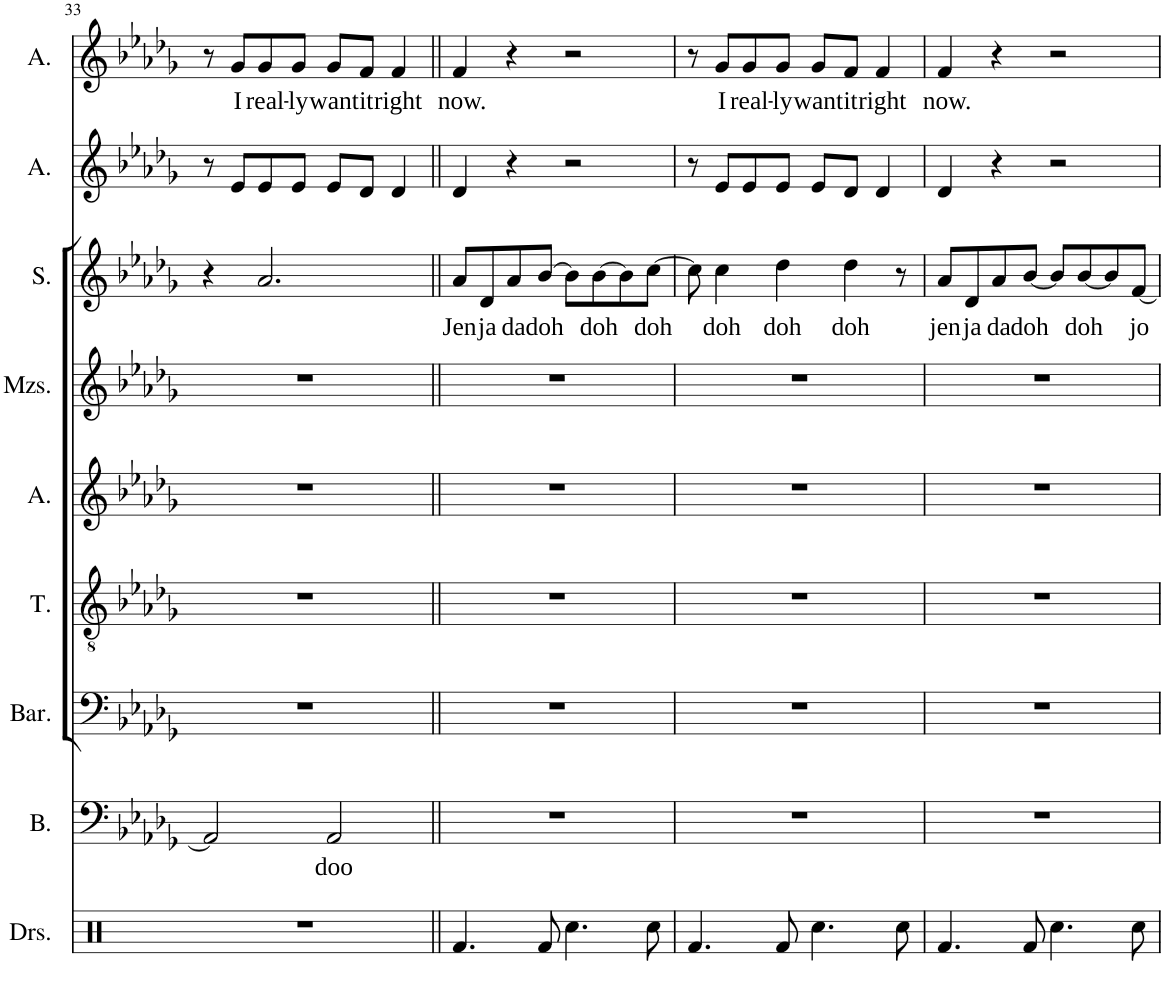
**kern	**kern	**text	**kern	**kern	**kern	**kern	**kern	**text	**kern	**kern	**text
*part9	*part8	*part8	*part7	*part6	*part5	*part4	*part3	*part3	*part2	*part1	*part1
*staff9	*staff8	*staff8	*staff7	*staff6	*staff5	*staff4	*staff3	*staff3	*staff2	*staff1	*staff1
*I"Drumset	*I"Bass	*	*I"Baritone	*I"Tenor	*I"Alto	*I"Mezzo-soprano	*I"Soprano	*	*I"Alto	*I"Alto	*
*I'Drs.	*I'B.	*	*I'Bar.	*I'T.	*I'A.	*I'Mzs.	*I'S.	*	*I'A.	*I'A.	*
!!LO:PB:g=z
*clefX	*clefF4	*	*clefF4	*clefGv2	*clefG2	*clefG2	*clefG2	*	*clefG2	*clefG2	*
*k[]	*k[b-e-a-d-g-]	*	*k[b-e-a-d-g-]	*k[b-e-a-d-g-]	*k[b-e-a-d-g-]	*k[b-e-a-d-g-]	*k[b-e-a-d-g-]	*	*k[b-e-a-d-g-]	*k[b-e-a-d-g-]	*
*M4/4	*M4/4	*	*M4/4	*M4/4	*M4/4	*M4/4	*M4/4	*	*M4/4	*M4/4	*
=33	=33	=33	=33	=33	=33	=33	=33	=33	=33	=33	=33
1r	2AA-/]	.	1r	1r	1r	1r	4r	.	8r	8r	.
!	!	!	!	!	!	!	!	!	!	!	!LO:LY:b
.	.	.	.	.	.	.	.	.	8e-/L	8g-/L	I
!	!	!	!	!	!	!	!	!	!	!	!LO:LY:b
.	.	.	.	.	.	.	2.a-/	.	8e-/	8g-/	real-
!	!	!	!	!	!	!	!	!	!	!	!LO:LY:b
.	.	.	.	.	.	.	.	.	8e-/J	8g-/J	-ly
!	!	!LO:LY:b	!	!	!	!	!	!	!	!	!LO:LY:b
.	2AA-/	doo	.	.	.	.	.	.	8e-/L	8g-/L	want
!	!	!	!	!	!	!	!	!	!	!	!LO:LY:b
.	.	.	.	.	.	.	.	.	8d-/J	8f/J	it
!	!	!	!	!	!	!	!	!	!	!	!LO:LY:b
.	.	.	.	.	.	.	.	.	4d-/	4f/	right
=34||	=34||	=34||	=34||	=34||	=34||	=34||	=34||	=34||	=34||	=34||	=34||
!	!	!	!	!	!	!	!	!LO:LY:b	!	!	!LO:LY:b
4.Rf/	1r	.	1r	1r	1r	1r	8a-/L	Jen	4d-/	4f/	now.
!	!	!	!	!	!	!	!	!LO:LY:b	!	!	!
.	.	.	.	.	.	.	8d-/	ja	.	.	.
!	!	!	!	!	!	!	!	!LO:LY:b	!	!	!
.	.	.	.	.	.	.	8a-/	da	4r	4r	.
!	!	!	!	!	!	!	!	!LO:LY:b	!	!	!
8Rf/	.	.	.	.	.	.	[8b-/J	doh	.	.	.
4.Rcc\	.	.	.	.	.	.	8b-\L]	.	2r	2r	.
!	!	!	!	!	!	!	!	!LO:LY:b	!	!	!
.	.	.	.	.	.	.	[8b-\	doh	.	.	.
.	.	.	.	.	.	.	8b-\]	.	.	.	.
!	!	!	!	!	!	!	!	!LO:LY:b	!	!	!
8Rcc\	.	.	.	.	.	.	[8cc\J	doh	.	.	.
=35	=35	=35	=35	=35	=35	=35	=35	=35	=35	=35	=35
4.Rf/	1r	.	1r	1r	1r	1r	8cc\]	.	8r	8r	.
!	!	!	!	!	!	!	!	!LO:LY:b	!	!	!LO:LY:b
.	.	.	.	.	.	.	4cc\	doh	8e-/L	8g-/L	I
!	!	!	!	!	!	!	!	!	!	!	!LO:LY:b
.	.	.	.	.	.	.	.	.	8e-/	8g-/	real-
!	!	!	!	!	!	!	!	!LO:LY:b	!	!	!LO:LY:b
8Rf/	.	.	.	.	.	.	4dd-\	doh	8e-/J	8g-/J	-ly
!	!	!	!	!	!	!	!	!	!	!	!LO:LY:b
4.Rcc\	.	.	.	.	.	.	.	.	8e-/L	8g-/L	want
!	!	!	!	!	!	!	!	!LO:LY:b	!	!	!LO:LY:b
.	.	.	.	.	.	.	4dd-\	doh	8d-/J	8f/J	it
!	!	!	!	!	!	!	!	!	!	!	!LO:LY:b
.	.	.	.	.	.	.	.	.	4d-/	4f/	right
8Rcc\	.	.	.	.	.	.	8r	.	.	.	.
=36	=36	=36	=36	=36	=36	=36	=36	=36	=36	=36	=36
!	!	!	!	!	!	!	!	!LO:LY:b	!	!	!LO:LY:b
4.Rf/	1r	.	1r	1r	1r	1r	8a-/L	jen	4d-/	4f/	now.
!	!	!	!	!	!	!	!	!LO:LY:b	!	!	!
.	.	.	.	.	.	.	8d-/	ja	.	.	.
!	!	!	!	!	!	!	!	!LO:LY:b	!	!	!
.	.	.	.	.	.	.	8a-/	da	4r	4r	.
!	!	!	!	!	!	!	!	!LO:LY:b	!	!	!
8Rf/	.	.	.	.	.	.	[8b-/J	doh	.	.	.
4.Rcc\	.	.	.	.	.	.	8b-/L]	.	2r	2r	.
!	!	!	!	!	!	!	!	!LO:LY:b	!	!	!
.	.	.	.	.	.	.	[8b-/	doh	.	.	.
.	.	.	.	.	.	.	8b-/]	.	.	.	.
!	!	!	!	!	!	!	!	!LO:LY:b	!	!	!
8Rcc\	.	.	.	.	.	.	[8f/J	jo	.	.	.
=	=	=	=	=	=	=	=	=	=	=	=
*-	*-	*-	*-	*-	*-	*-	*-	*-	*-	*-	*-
